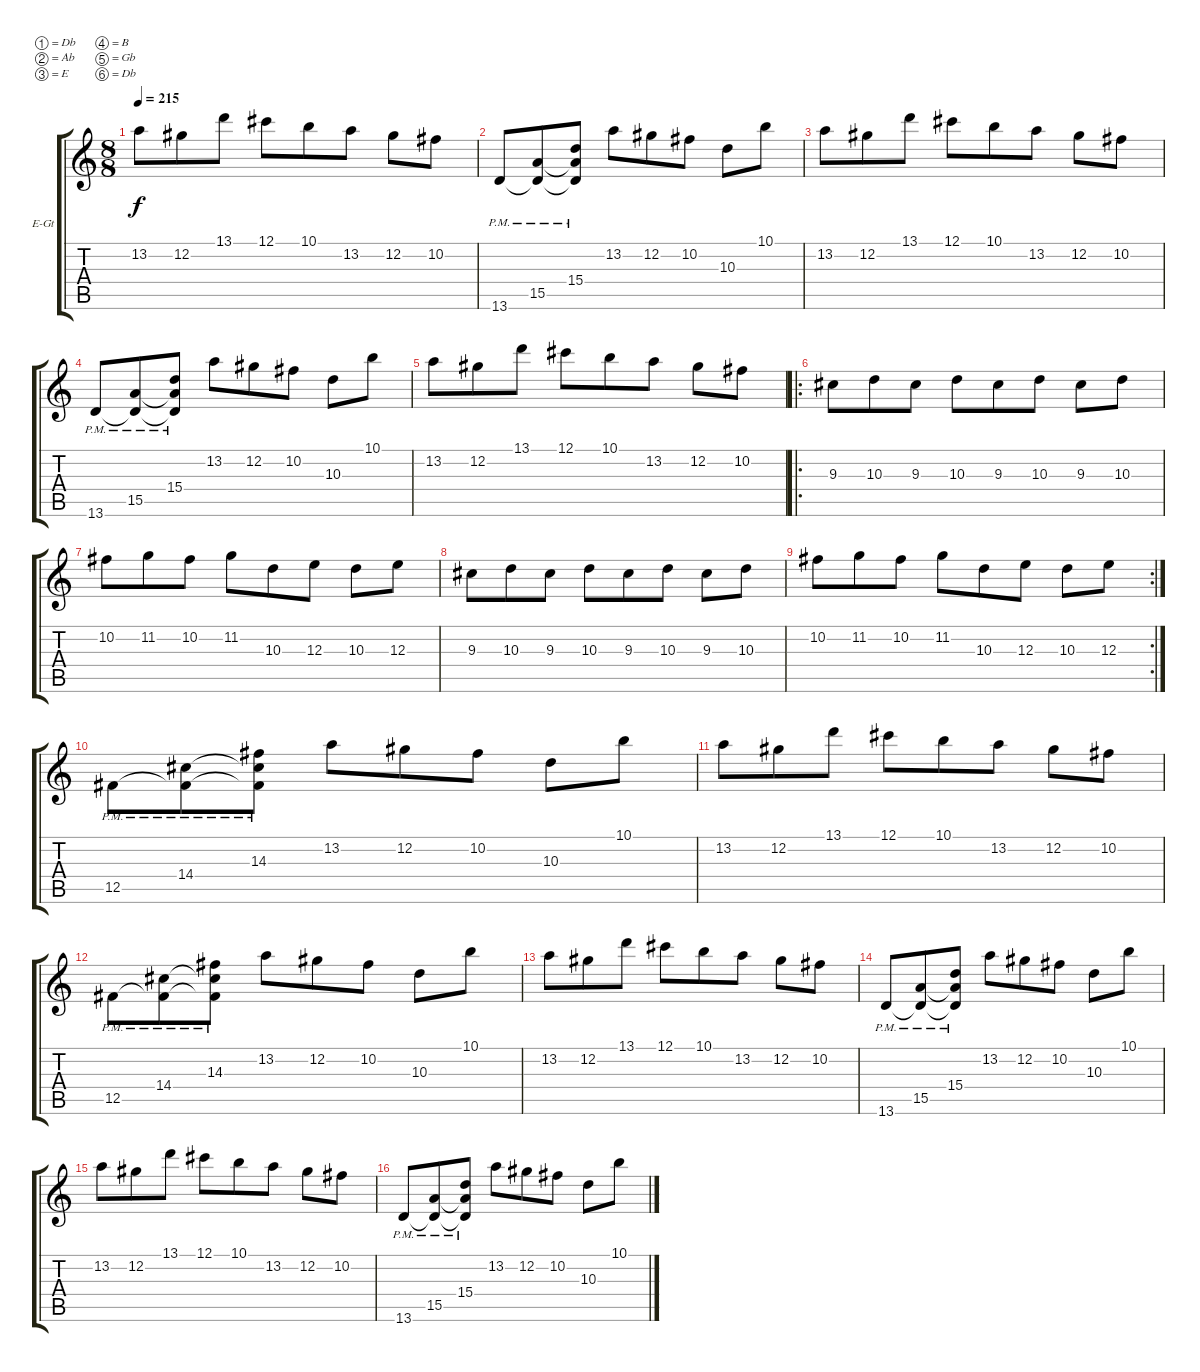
\bracketExtendMode groupsimilarinstruments
\firstSystemTrackNameOrientation horizontal
\otherSystemsTrackNameOrientation horizontal
\track ("Robb Flynn" "E-Gt") {instrument distortionguitar}
\staff {score tabs}
\tuning (Db4 Ab3 E3 B2 Gb2 Db2)
\ts (8 8)
\tempo 215
\clef g2
\ks c
13.2.8{dy f} 12.2.8 13.1.8 12.1.8 10.1.8 13.2.8 12.2.8 10.2.8 |
13.6{pm}.8 (15.5{pm} 13.6{pm t}).8 (15.4{pm} 15.5{pm t} 13.6{pm t}).8 13.2.8 12.2.8 10.2.8 10.3.8 10.1.8 |
13.2.8 12.2.8 13.1.8 12.1.8 10.1.8 13.2.8 12.2.8 10.2.8 |
13.6{pm}.8 (15.5{pm} 13.6{pm t}).8 (15.4{pm} 15.5{pm t} 13.6{pm t}).8 13.2.8 12.2.8 10.2.8 10.3.8 10.1.8 |
13.2.8 12.2.8 13.1.8 12.1.8 10.1.8 13.2.8 12.2.8 10.2.8 |
\ro
9.3.8 10.3.8 9.3.8 10.3.8 9.3.8 10.3.8 9.3.8 10.3.8 |
10.2.8 11.2.8 10.2.8 11.2.8 10.3.8 12.3.8 10.3.8 12.3.8 |
9.3.8 10.3.8 9.3.8 10.3.8 9.3.8 10.3.8 9.3.8 10.3.8 |
\rc 2
10.2.8 11.2.8 10.2.8 11.2.8 10.3.8 12.3.8 10.3.8 12.3.8 |
12.5{pm}.8 (14.4{pm} 12.5{pm t}).8 (14.3{pm} 12.5{pm t} 14.4{pm t}).8 13.2.8 12.2.8 10.2.8 10.3.8 10.1.8 |
13.2.8 12.2.8 13.1.8 12.1.8 10.1.8 13.2.8 12.2.8 10.2.8 |
12.5{pm}.8 (14.4{pm} 12.5{pm t}).8 (14.3{pm} 12.5{pm t} 14.4{pm t}).8 13.2.8 12.2.8 10.2.8 10.3.8 10.1.8 |
13.2.8 12.2.8 13.1.8 12.1.8 10.1.8 13.2.8 12.2.8 10.2.8 |
13.6{pm}.8 (15.5{pm} 13.6{pm t}).8 (15.4{pm} 13.6{pm t} 15.5{pm t}).8 13.2.8 12.2.8 10.2.8 10.3.8 10.1.8 |
13.2.8 12.2.8 13.1.8 12.1.8 10.1.8 13.2.8 12.2.8 10.2.8 |
13.6{pm}.8 (15.5{pm} 13.6{pm t}).8 (15.4{pm} 13.6{pm t} 15.5{pm t}).8 13.2.8 12.2.8 10.2.8 10.3.8 10.1.8
